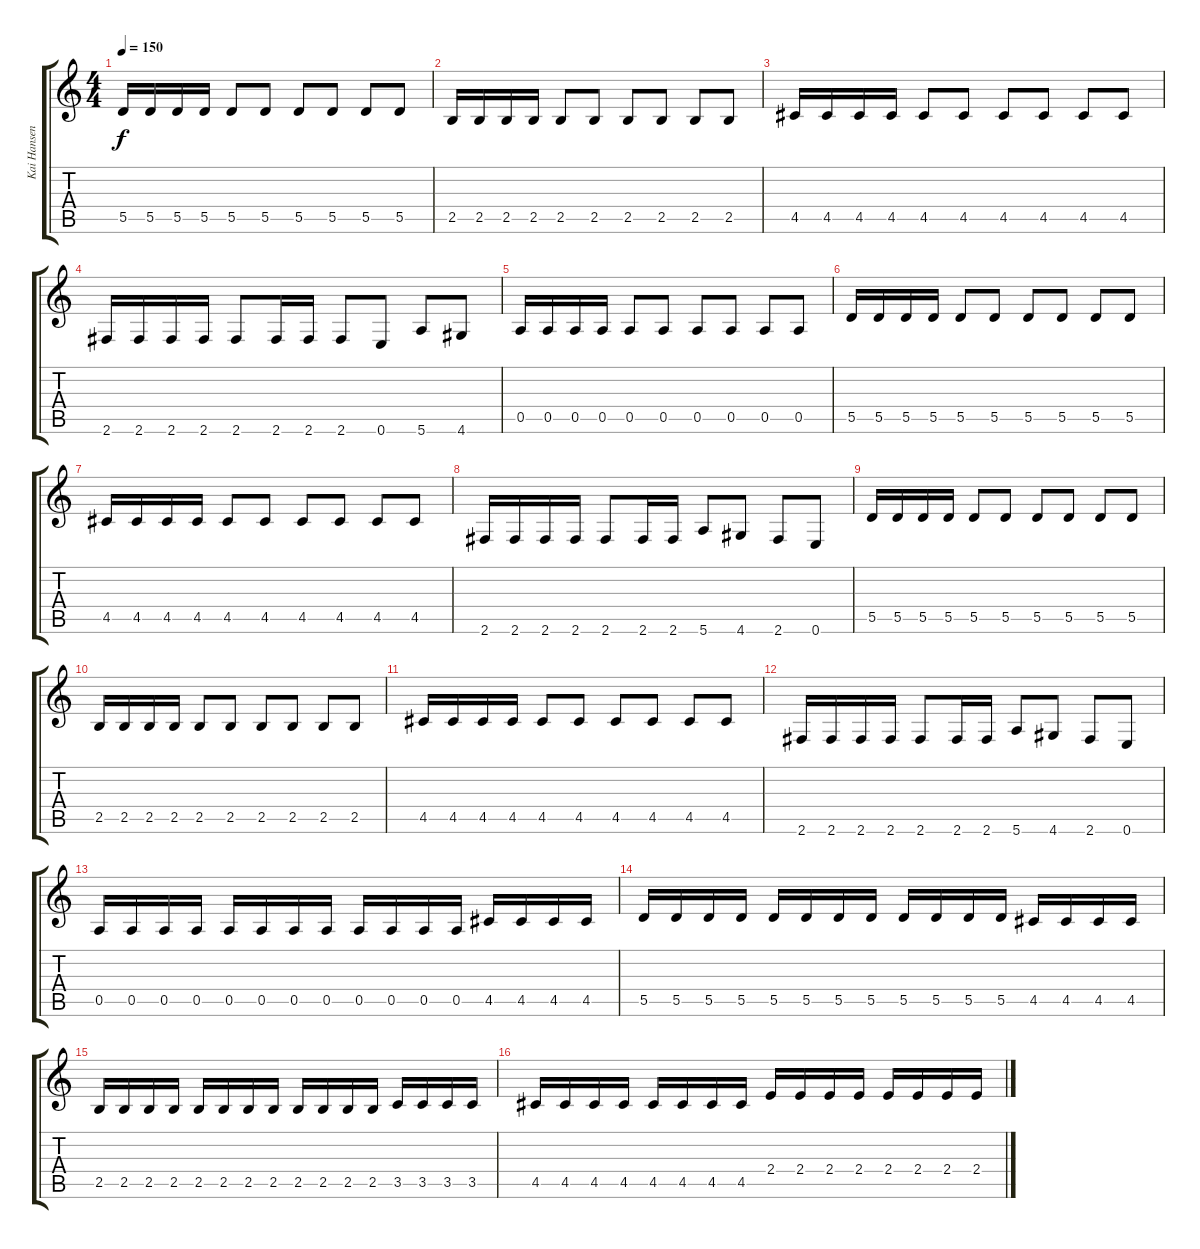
\track ("Kai Hansen" "Kai Hansen") {instrument distortionguitar}
\staff {score tabs}
\tuning (E4 B3 G3 D3 A2 E2) {hide}
\ts (4 4)
\tempo 150
\clef g2
\ks c
5.5.16{dy f} 5.5.16 5.5.16 5.5.16 5.5.8 5.5.8 5.5.8 5.5.8 5.5.8 5.5.8 |
2.5.16 2.5.16 2.5.16 2.5.16 2.5.8 2.5.8 2.5.8 2.5.8 2.5.8 2.5.8 |
4.5.16 4.5.16 4.5.16 4.5.16 4.5.8 4.5.8 4.5.8 4.5.8 4.5.8 4.5.8 |
2.6.16 2.6.16 2.6.16 2.6.16 2.6.8 2.6.16 2.6.16 2.6.8 0.6.8 5.6.8 4.6.8 |
0.5.16 0.5.16 0.5.16 0.5.16 0.5.8 0.5.8 0.5.8 0.5.8 0.5.8 0.5.8 |
5.5.16 5.5.16 5.5.16 5.5.16 5.5.8 5.5.8 5.5.8 5.5.8 5.5.8 5.5.8 |
4.5.16 4.5.16 4.5.16 4.5.16 4.5.8 4.5.8 4.5.8 4.5.8 4.5.8 4.5.8 |
2.6.16 2.6.16 2.6.16 2.6.16 2.6.8 2.6.16 2.6.16 5.6.8 4.6.8 2.6.8 0.6.8 |
5.5.16 5.5.16 5.5.16 5.5.16 5.5.8 5.5.8 5.5.8 5.5.8 5.5.8 5.5.8 |
2.5.16 2.5.16 2.5.16 2.5.16 2.5.8 2.5.8 2.5.8 2.5.8 2.5.8 2.5.8 |
4.5.16 4.5.16 4.5.16 4.5.16 4.5.8 4.5.8 4.5.8 4.5.8 4.5.8 4.5.8 |
2.6.16 2.6.16 2.6.16 2.6.16 2.6.8 2.6.16 2.6.16 5.6.8 4.6.8 2.6.8 0.6.8 |
0.5.16 0.5.16 0.5.16 0.5.16 0.5.16 0.5.16 0.5.16 0.5.16 0.5.16 0.5.16 0.5.16 0.5.16 4.5.16 4.5.16 4.5.16 4.5.16 |
5.5.16 5.5.16 5.5.16 5.5.16 5.5.16 5.5.16 5.5.16 5.5.16 5.5.16 5.5.16 5.5.16 5.5.16 4.5.16 4.5.16 4.5.16 4.5.16 |
2.5.16 2.5.16 2.5.16 2.5.16 2.5.16 2.5.16 2.5.16 2.5.16 2.5.16 2.5.16 2.5.16 2.5.16 3.5.16 3.5.16 3.5.16 3.5.16 |
4.5.16 4.5.16 4.5.16 4.5.16 4.5.16 4.5.16 4.5.16 4.5.16 2.4.16 2.4.16 2.4.16 2.4.16 2.4.16 2.4.16 2.4.16 2.4.16
